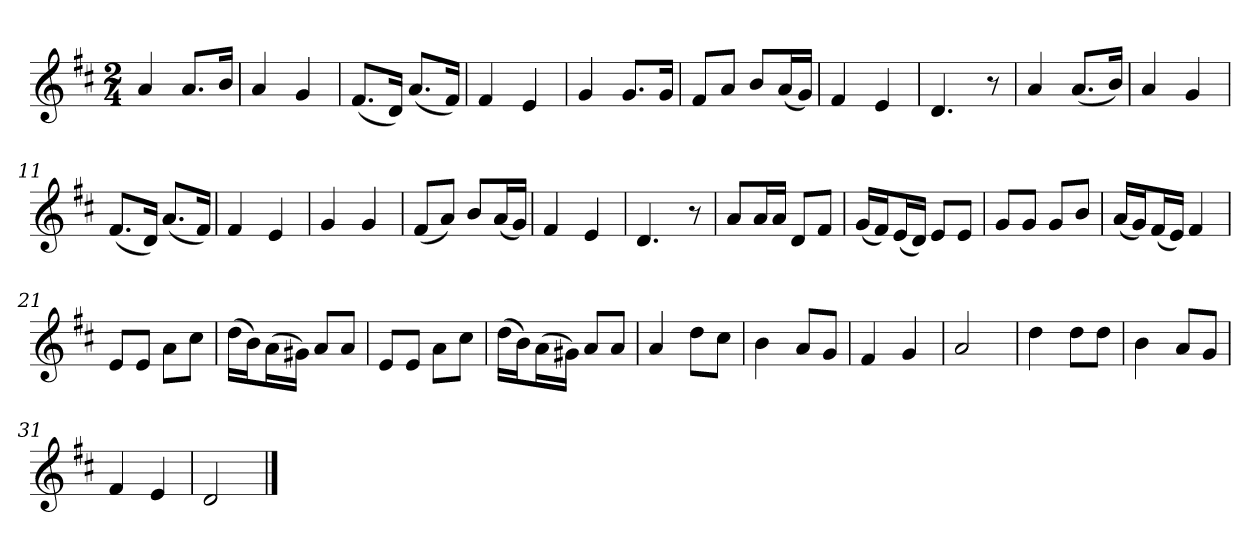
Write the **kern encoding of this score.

**kern
*part1
*staff1
*k[f#c#]
*M2/4
*MM120
=1
4a
8.aL
16bJk
=2
4a
4g
=3
(8.f#L
16dJk)
(8.aL
16f#Jk)
=4
4f#
4e
=5
4g
8.gL
16gJk
=6
8f#L
8aJ
8bL
(16aL
16gJJ)
=7
4f#
4e
=8
4.d
8r
=9
4a
(8.aL
16bJk)
=10
4a
4g
=11
(8.f#L
16dJk)
(8.aL
16f#Jk)
=12
4f#
4e
=13
4g
4g
=14
(8f#L
8aJ)
8bL
(16aL
16gJJ)
=15
4f#
4e
=16
4.d
8r
=17
8aL
16aL
16aJJ
8dL
8f#J
=18
(16gLL
16f#J)
(16eL
16dJJ)
8eL
8eJ
=19
8gL
8gJ
8gL
8bJ
=20
(16aLL
16gJ)
(16f#L
16eJJ)
4f#
=21
8eL
8eJ
8aL
8cc#J
=22
(16ddLL
16bJ)
(16aL
16g#XJJ)
8aL
8aJ
=23
8eL
8eJ
8aL
8cc#J
=24
(16ddLL
16bJ)
(16aL
16g#XJJ)
8aL
8aJ
=25
4a
8ddL
8cc#J
=26
4b
8aL
8gJ
=27
4f#
4g
=28
2a
=29
4dd
8ddL
8ddJ
=30
4b
8aL
8gJ
=31
4f#
4e
=32
2d
==
*-
